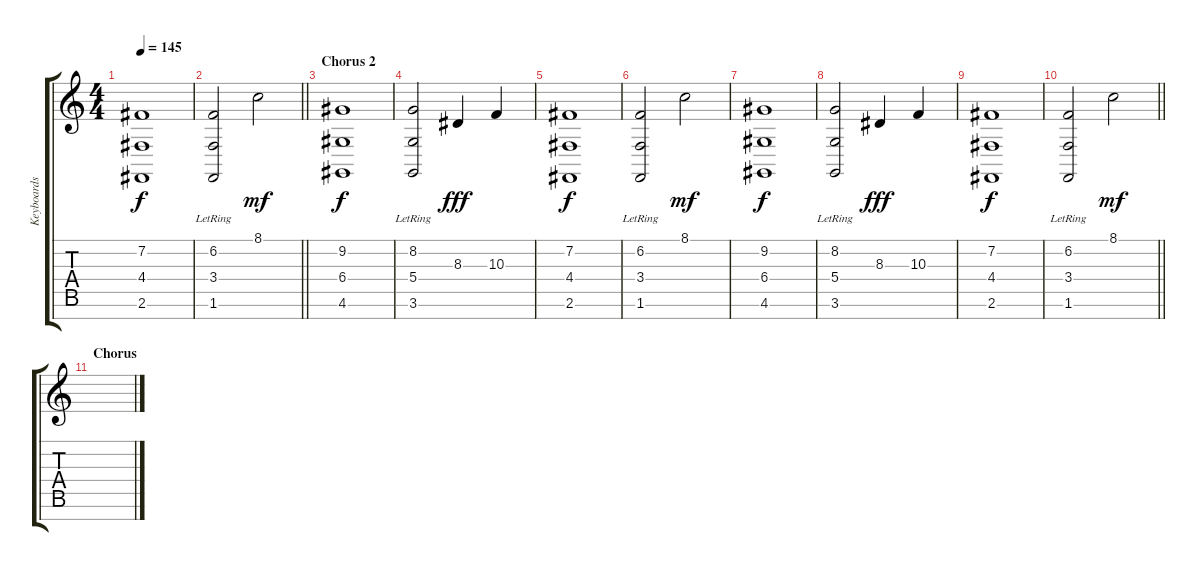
\track ("Keyboards" "Keyboards") {instrument stringensemble1}
\staff {score tabs}
\tuning (E4 B3 G3 D3 A2 E2 B1) {hide}
\ts (4 4)
\tempo 145
\clef g2
\ks c
(7.2 4.4 2.6).1{dy f} |
\barLineRight lightlight
(6.2{lr} 3.4{lr} 1.6{lr}).2 8.1.2{dy mf} |
\section ("" "Chorus 2")
(9.2 6.4 4.6).1{dy f} |
(8.2{lr} 5.4{lr} 3.6{lr}).2 8.3.4{dy fff} 10.3.4 |
(7.2 4.4 2.6).1{dy f} |
(6.2{lr} 3.4{lr} 1.6{lr}).2 8.1.2{dy mf} |
(9.2 6.4 4.6).1{dy f} |
(8.2{lr} 5.4{lr} 3.6{lr}).2 8.3.4{dy fff} 10.3.4 |
(7.2 4.4 2.6).1{dy f} |
\barLineRight lightlight
(6.2{lr} 3.4{lr} 1.6{lr}).2 8.1.2{dy mf} |
\section ("" "Chorus")
